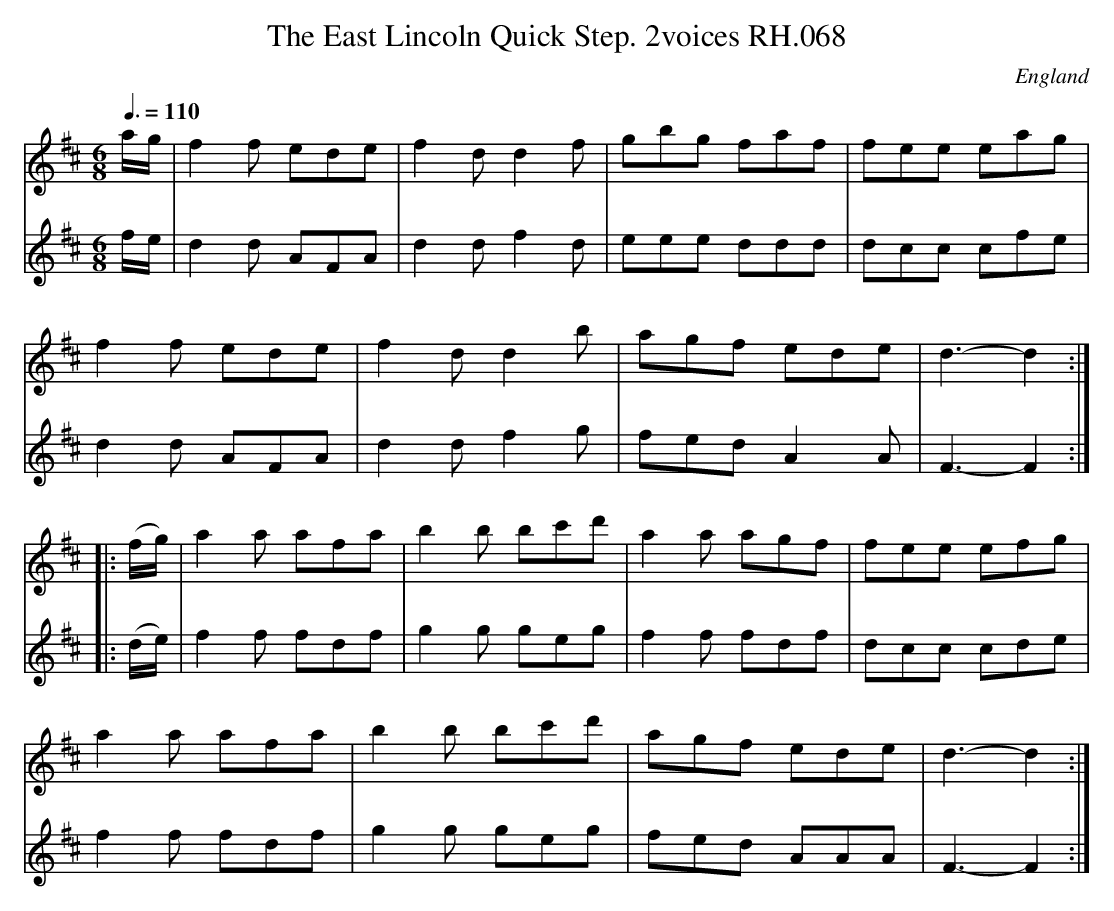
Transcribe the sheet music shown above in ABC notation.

X:1
T:East Lincoln Quick Step. 2voices RH.068, The
O:England
M:6/8
L:1/8
Q:3/8=110
K:D
[V:1] a/g/|f2f ede|f2d d2f|gbg faf|fee eag|
[V:2] f/e/|d2d AFA|d2d f2d|eee ddd|dcc cfe|
[V:1] f2f ede|f2d d2b|agf ede|d3- d2:|
[V:2] d2d AFA|d2d f2g|fed A2A|F3- F2:|
[V:1]|:(f/g/)|a2a afa|b2b bc'd'|a2a agf|fee efg|
[V:2]|:(d/e/)|f2f fdf|g2g geg|f2f fdf|dcc cde|
[V:1] a2a afa|b2b bc'd'|agf ede|d3- d2:|
[V:2] f2f fdf|g2g geg|fed AAA|F3- F2:|
